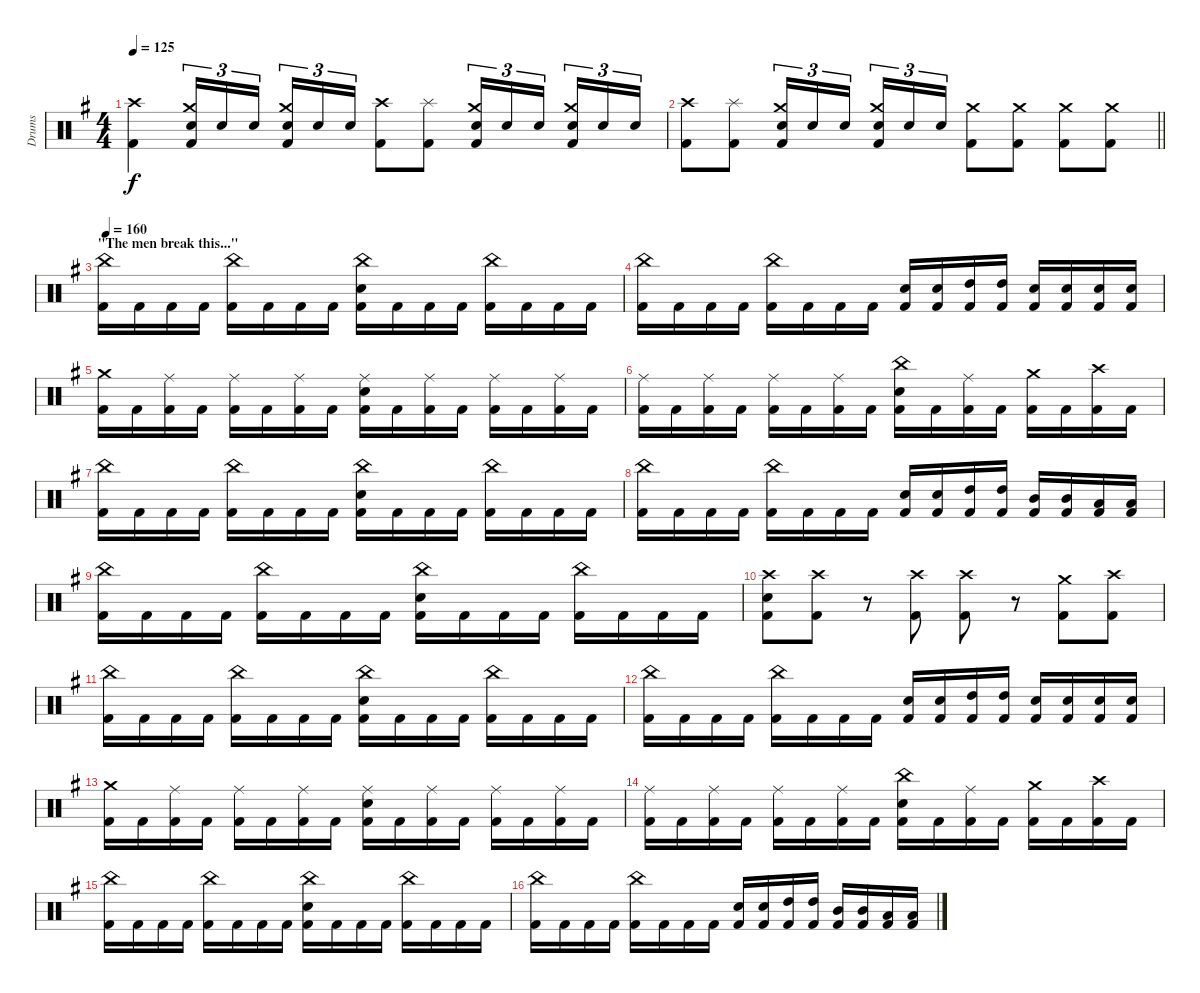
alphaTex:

\track ("Drums" "Drums") {instrument percussion}
\staff {score}
\articulation defaults
\ts (4 4)
\tempo 125
\clef neutral
\ks g
("Crash high (hit)" "Kick (hit) 2").4{dy f} ("Crash medium (hit)" "Electric Snare (hit)" "Kick (hit) 2").16{tu (3 2)} "Electric Snare (hit)".16{tu (3 2)} "Electric Snare (hit)".16{tu (3 2)} ("Crash medium (hit)" "Electric Snare (hit)" "Kick (hit) 2").16{tu (3 2)} "Electric Snare (hit)".16{tu (3 2)} "Electric Snare (hit)".16{tu (3 2)} ("Crash high (hit)" "Kick (hit) 2").8 ("Splash (hit)" "Kick (hit) 2").8 ("Crash medium (hit)" "Electric Snare (hit)" "Kick (hit) 2").16{tu (3 2)} "Electric Snare (hit)".16{tu (3 2)} "Electric Snare (hit)".16{tu (3 2)} ("Crash medium (hit)" "Electric Snare (hit)" "Kick (hit) 2").16{tu (3 2)} "Electric Snare (hit)".16{tu (3 2)} "Electric Snare (hit)".16{tu (3 2)} |
\barLineRight lightlight
("Crash high (hit)" "Kick (hit) 2").8 ("Splash (hit)" "Kick (hit) 2").8 ("Crash medium (hit)" "Electric Snare (hit)" "Kick (hit) 2").16{tu (3 2)} "Electric Snare (hit)".16{tu (3 2)} "Electric Snare (hit)".16{tu (3 2)} ("Crash medium (hit)" "Electric Snare (hit)" "Kick (hit) 2").16{tu (3 2)} "Electric Snare (hit)".16{tu (3 2)} "Electric Snare (hit)".16{tu (3 2)} ("Crash medium (hit)" "Kick (hit) 2").8 ("Crash medium (hit)" "Kick (hit) 2").8 ("Crash medium (hit)" "Kick (hit) 2").8 ("Crash medium (hit)" "Kick (hit) 2").8 |
\section ("" "\"The men break this...\"")
\tempo 160
("China (hit)" "Kick (hit) 2").16 "Kick (hit) 2".16 "Kick (hit) 2".16 "Kick (hit) 2".16 ("China (hit)" "Kick (hit) 2").16 "Kick (hit) 2".16 "Kick (hit) 2".16 "Kick (hit) 2".16 ("China (hit)" "Electric Snare (hit)" "Kick (hit) 2").16 "Kick (hit) 2".16 "Kick (hit) 2".16 "Kick (hit) 2".16 ("China (hit)" "Kick (hit) 2").16 "Kick (hit) 2".16 "Kick (hit) 2".16 "Kick (hit) 2".16 |
("China (hit)" "Kick (hit) 2").16 "Kick (hit) 2".16 "Kick (hit) 2".16 "Kick (hit) 2".16 ("China (hit)" "Kick (hit) 2").16 "Kick (hit) 2".16 "Kick (hit) 2".16 "Kick (hit) 2".16 ("Electric Snare (hit)" "Kick (hit) 2").16 ("Electric Snare (hit)" "Kick (hit) 2").16 ("High Tom (hit)" "Kick (hit) 2").16 ("High Tom (hit)" "Kick (hit) 2").16 ("Electric Snare (hit)" "Kick (hit) 2").16 ("Electric Snare (hit)" "Kick (hit) 2").16 ("Electric Snare (hit)" "Kick (hit) 2").16 ("Electric Snare (hit)" "Kick (hit) 2").16 |
("Crash medium (hit)" "Kick (hit) 2").16 "Kick (hit) 2".16 ("Ride (middle)" "Kick (hit) 2").16 "Kick (hit) 2".16 ("Ride (middle)" "Kick (hit) 2").16 "Kick (hit) 2".16 ("Ride (middle)" "Kick (hit) 2").16 "Kick (hit) 2".16 ("Ride (middle)" "Electric Snare (hit)" "Kick (hit) 2").16 "Kick (hit) 2".16 ("Ride (middle)" "Kick (hit) 2").16 "Kick (hit) 2".16 ("Ride (middle)" "Kick (hit) 2").16 "Kick (hit) 2".16 ("Ride (middle)" "Kick (hit) 2").16 "Kick (hit) 2".16 |
("Ride (middle)" "Kick (hit) 2").16 "Kick (hit) 2".16 ("Ride (middle)" "Kick (hit) 2").16 "Kick (hit) 2".16 ("Ride (middle)" "Kick (hit) 2").16 "Kick (hit) 2".16 ("Ride (middle)" "Kick (hit) 2").16 "Kick (hit) 2".16 ("China (hit)" "Electric Snare (hit)" "Kick (hit) 2").16 "Kick (hit) 2".16 ("Ride (middle)" "Kick (hit) 2").16 "Kick (hit) 2".16 ("Crash medium (hit)" "Kick (hit) 2").16 "Kick (hit) 2".16 ("Crash high (hit)" "Kick (hit) 2").16 "Kick (hit) 2".16 |
("China (hit)" "Kick (hit) 2").16 "Kick (hit) 2".16 "Kick (hit) 2".16 "Kick (hit) 2".16 ("China (hit)" "Kick (hit) 2").16 "Kick (hit) 2".16 "Kick (hit) 2".16 "Kick (hit) 2".16 ("China (hit)" "Electric Snare (hit)" "Kick (hit) 2").16 "Kick (hit) 2".16 "Kick (hit) 2".16 "Kick (hit) 2".16 ("China (hit)" "Kick (hit) 2").16 "Kick (hit) 2".16 "Kick (hit) 2".16 "Kick (hit) 2".16 |
("China (hit)" "Kick (hit) 2").16 "Kick (hit) 2".16 "Kick (hit) 2".16 "Kick (hit) 2".16 ("China (hit)" "Kick (hit) 2").16 "Kick (hit) 2".16 "Kick (hit) 2".16 "Kick (hit) 2".16 ("Electric Snare (hit)" "Kick (hit) 2").16 ("Electric Snare (hit)" "Kick (hit) 2").16 ("High Tom (hit)" "Kick (hit) 2").16 ("High Tom (hit)" "Kick (hit) 2").16 ("Mid Tom (hit)" "Kick (hit) 2").16 ("Mid Tom (hit)" "Kick (hit) 2").16 ("Low Tom (hit)" "Kick (hit) 2").16 ("Low Tom (hit)" "Kick (hit) 2").16 |
("China (hit)" "Kick (hit) 2").16 "Kick (hit) 2".16 "Kick (hit) 2".16 "Kick (hit) 2".16 ("China (hit)" "Kick (hit) 2").16 "Kick (hit) 2".16 "Kick (hit) 2".16 "Kick (hit) 2".16 ("China (hit)" "Electric Snare (hit)" "Kick (hit) 2").16 "Kick (hit) 2".16 "Kick (hit) 2".16 "Kick (hit) 2".16 ("China (hit)" "Kick (hit) 2").16 "Kick (hit) 2".16 "Kick (hit) 2".16 "Kick (hit) 2".16 |
("Crash high (hit)" "Electric Snare (hit)" "Kick (hit) 2").8 ("Crash high (hit)" "Kick (hit) 2").8 r.8 ("Crash high (hit)" "Kick (hit) 2").8 ("Crash high (hit)" "Kick (hit) 2").8 r.8 ("Crash medium (hit)" "Kick (hit) 2").8 ("Crash high (hit)" "Kick (hit) 2").8 |
("China (hit)" "Kick (hit) 2").16 "Kick (hit) 2".16 "Kick (hit) 2".16 "Kick (hit) 2".16 ("China (hit)" "Kick (hit) 2").16 "Kick (hit) 2".16 "Kick (hit) 2".16 "Kick (hit) 2".16 ("China (hit)" "Electric Snare (hit)" "Kick (hit) 2").16 "Kick (hit) 2".16 "Kick (hit) 2".16 "Kick (hit) 2".16 ("China (hit)" "Kick (hit) 2").16 "Kick (hit) 2".16 "Kick (hit) 2".16 "Kick (hit) 2".16 |
("China (hit)" "Kick (hit) 2").16 "Kick (hit) 2".16 "Kick (hit) 2".16 "Kick (hit) 2".16 ("China (hit)" "Kick (hit) 2").16 "Kick (hit) 2".16 "Kick (hit) 2".16 "Kick (hit) 2".16 ("Electric Snare (hit)" "Kick (hit) 2").16 ("Electric Snare (hit)" "Kick (hit) 2").16 ("High Tom (hit)" "Kick (hit) 2").16 ("High Tom (hit)" "Kick (hit) 2").16 ("Electric Snare (hit)" "Kick (hit) 2").16 ("Electric Snare (hit)" "Kick (hit) 2").16 ("Electric Snare (hit)" "Kick (hit) 2").16 ("Electric Snare (hit)" "Kick (hit) 2").16 |
("Crash medium (hit)" "Kick (hit) 2").16 "Kick (hit) 2".16 ("Ride (middle)" "Kick (hit) 2").16 "Kick (hit) 2".16 ("Ride (middle)" "Kick (hit) 2").16 "Kick (hit) 2".16 ("Ride (middle)" "Kick (hit) 2").16 "Kick (hit) 2".16 ("Ride (middle)" "Electric Snare (hit)" "Kick (hit) 2").16 "Kick (hit) 2".16 ("Ride (middle)" "Kick (hit) 2").16 "Kick (hit) 2".16 ("Ride (middle)" "Kick (hit) 2").16 "Kick (hit) 2".16 ("Ride (middle)" "Kick (hit) 2").16 "Kick (hit) 2".16 |
("Ride (middle)" "Kick (hit) 2").16 "Kick (hit) 2".16 ("Ride (middle)" "Kick (hit) 2").16 "Kick (hit) 2".16 ("Ride (middle)" "Kick (hit) 2").16 "Kick (hit) 2".16 ("Ride (middle)" "Kick (hit) 2").16 "Kick (hit) 2".16 ("China (hit)" "Electric Snare (hit)" "Kick (hit) 2").16 "Kick (hit) 2".16 ("Ride (middle)" "Kick (hit) 2").16 "Kick (hit) 2".16 ("Crash medium (hit)" "Kick (hit) 2").16 "Kick (hit) 2".16 ("Crash high (hit)" "Kick (hit) 2").16 "Kick (hit) 2".16 |
("China (hit)" "Kick (hit) 2").16 "Kick (hit) 2".16 "Kick (hit) 2".16 "Kick (hit) 2".16 ("China (hit)" "Kick (hit) 2").16 "Kick (hit) 2".16 "Kick (hit) 2".16 "Kick (hit) 2".16 ("China (hit)" "Electric Snare (hit)" "Kick (hit) 2").16 "Kick (hit) 2".16 "Kick (hit) 2".16 "Kick (hit) 2".16 ("China (hit)" "Kick (hit) 2").16 "Kick (hit) 2".16 "Kick (hit) 2".16 "Kick (hit) 2".16 |
("China (hit)" "Kick (hit) 2").16 "Kick (hit) 2".16 "Kick (hit) 2".16 "Kick (hit) 2".16 ("China (hit)" "Kick (hit) 2").16 "Kick (hit) 2".16 "Kick (hit) 2".16 "Kick (hit) 2".16 ("Electric Snare (hit)" "Kick (hit) 2").16 ("Electric Snare (hit)" "Kick (hit) 2").16 ("High Tom (hit)" "Kick (hit) 2").16 ("High Tom (hit)" "Kick (hit) 2").16 ("Mid Tom (hit)" "Kick (hit) 2").16 ("Mid Tom (hit)" "Kick (hit) 2").16 ("Low Tom (hit)" "Kick (hit) 2").16 ("Low Tom (hit)" "Kick (hit) 2").16
